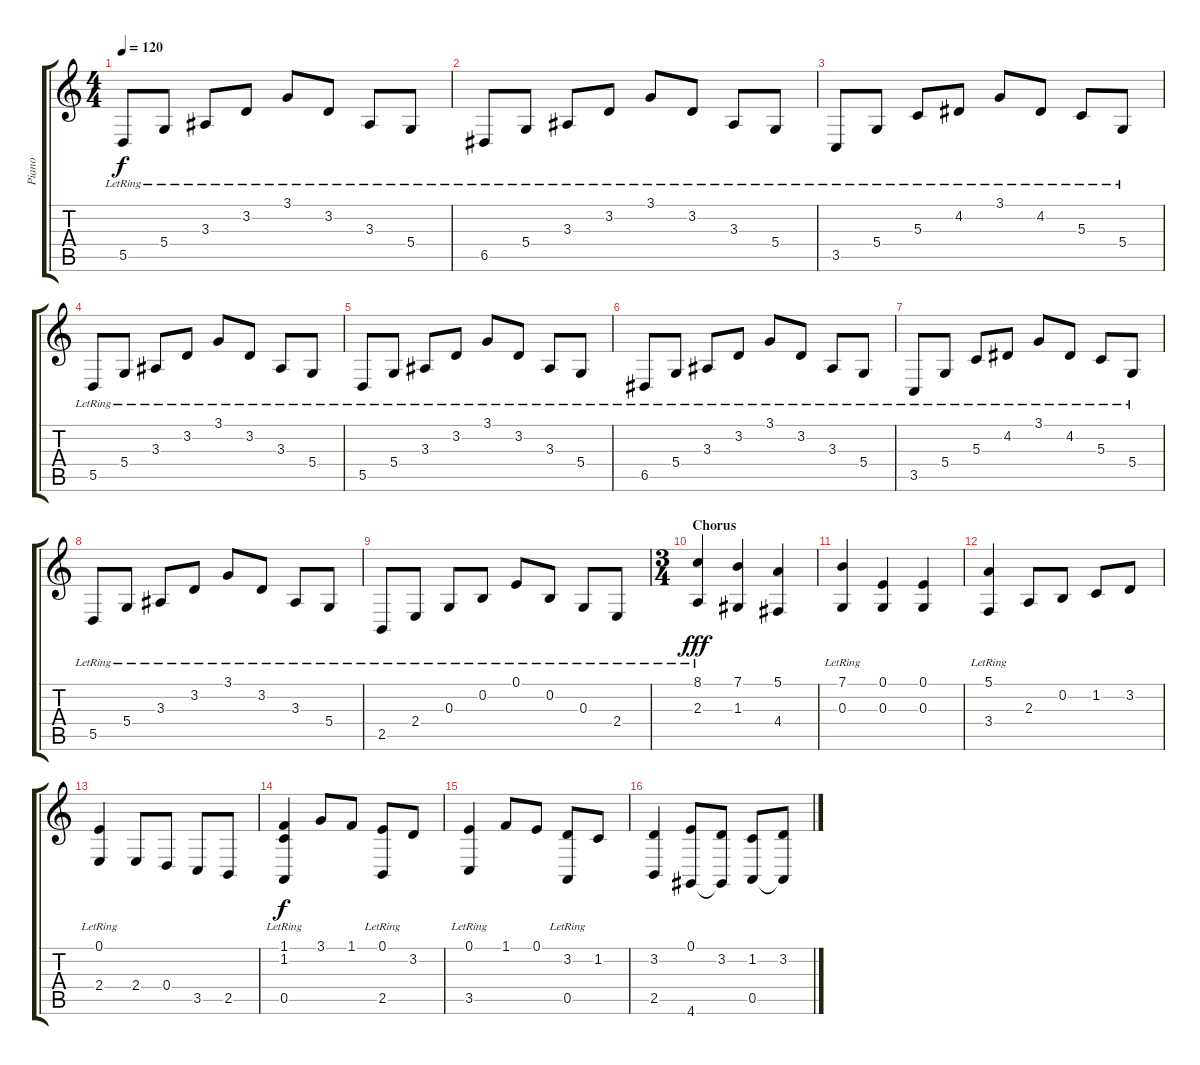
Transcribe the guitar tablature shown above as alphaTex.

\track ("Piano" "Piano") {instrument acousticgrandpiano}
\staff {score tabs}
\tuning (E4 B3 G3 D3 A2 E2) {hide}
\ts (4 4)
\tempo 120
\clef g2
\ks c
5.5{lr}.8{dy f} 5.4{lr}.8 3.3{lr}.8 3.2{lr}.8 3.1{lr}.8 3.2{lr}.8 3.3{lr}.8 5.4{lr}.8 |
6.5{lr}.8 5.4{lr}.8 3.3{lr}.8 3.2{lr}.8 3.1{lr}.8 3.2{lr}.8 3.3{lr}.8 5.4{lr}.8 |
3.5{lr}.8 5.4{lr}.8 5.3{lr}.8 4.2{lr}.8 3.1{lr}.8 4.2{lr}.8 5.3{lr}.8 5.4{lr}.8 |
5.5{lr}.8 5.4{lr}.8 3.3{lr}.8 3.2{lr}.8 3.1{lr}.8 3.2{lr}.8 3.3{lr}.8 5.4{lr}.8 |
5.5{lr}.8 5.4{lr}.8 3.3{lr}.8 3.2{lr}.8 3.1{lr}.8 3.2{lr}.8 3.3{lr}.8 5.4{lr}.8 |
6.5{lr}.8 5.4{lr}.8 3.3{lr}.8 3.2{lr}.8 3.1{lr}.8 3.2{lr}.8 3.3{lr}.8 5.4{lr}.8 |
3.5{lr}.8 5.4{lr}.8 5.3{lr}.8 4.2{lr}.8 3.1{lr}.8 4.2{lr}.8 5.3{lr}.8 5.4{lr}.8 |
5.5{lr}.8 5.4{lr}.8 3.3{lr}.8 3.2{lr}.8 3.1{lr}.8 3.2{lr}.8 3.3{lr}.8 5.4{lr}.8 |
2.5{lr}.8 2.4{lr}.8 0.3{lr}.8 0.2{lr}.8 0.1{lr}.8 0.2{lr}.8 0.3{lr}.8 2.4{lr}.8 |
\ts (3 4)
\section ("" "Chorus")
(8.1 2.3{lr}).4{dy fff} (7.1 1.3).4 (5.1 4.4).4 |
(7.1 0.3{lr}).4 (0.1 0.3).4 (0.1 0.3).4 |
(5.1 3.4{lr}).4 2.3.8 0.2.8 1.2.8 3.2.8 |
(0.1{lr} 2.4).4 2.4.8 0.4.8 3.5.8 2.5.8 |
(1.1 1.2 0.5{lr}).4{dy f} 3.1.8 1.1.8 (0.1 2.5{lr}).8 3.2.8 |
(0.1 3.5{lr}).4 1.1.8 0.1.8 (3.2 0.5{lr}).8 1.2.8 |
(3.2 2.5).4 (0.1 4.6).8 (3.2 4.6{t}).8 (1.2 0.5).8 (3.2 0.5{t}).8
